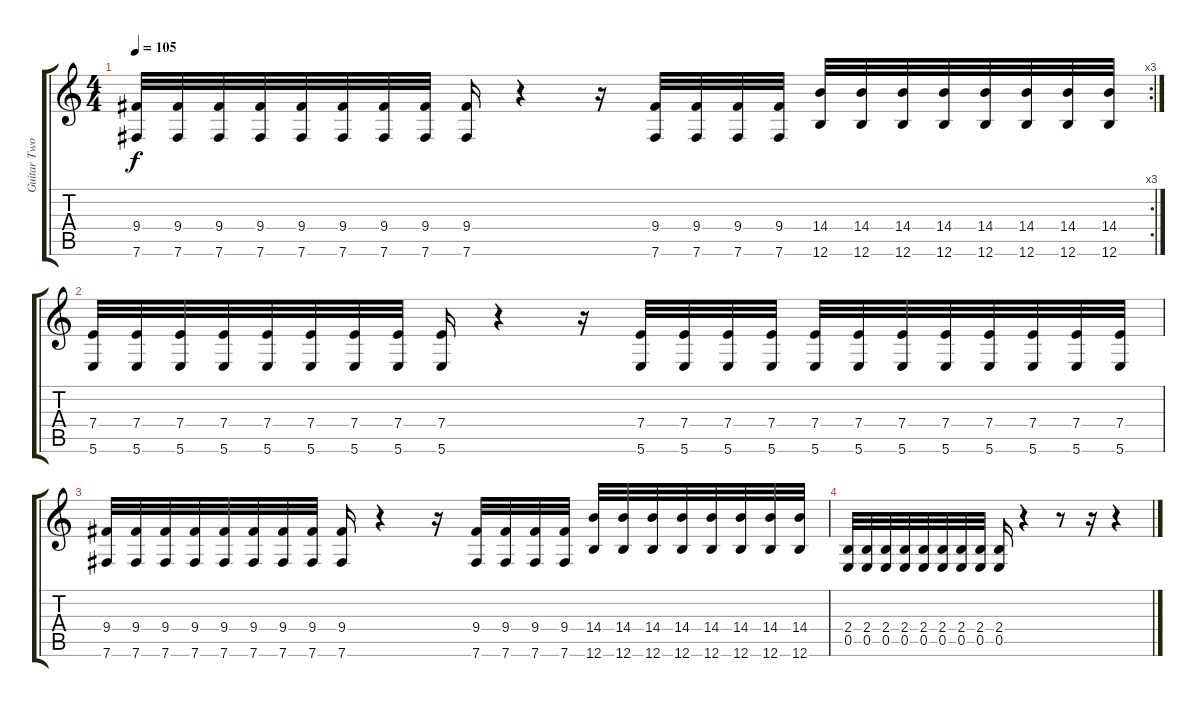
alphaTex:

\track ("Guitar Two" "Guitar Two") {instrument distortionguitar}
\staff {score tabs}
\tuning (B3 Gb3 D3 A2 E2 B1) {hide}
\rc 3
\ts (4 4)
\tempo 105
\clef g2
\ks c
(9.4 7.6).32{dy f} (9.4 7.6).32 (9.4 7.6).32 (9.4 7.6).32 (9.4 7.6).32 (9.4 7.6).32 (9.4 7.6).32 (9.4 7.6).32 (9.4 7.6).16 r.4 r.16 (9.4 7.6).32 (9.4 7.6).32 (9.4 7.6).32 (9.4 7.6).32 (14.4 12.6).32 (14.4 12.6).32 (14.4 12.6).32 (14.4 12.6).32 (14.4 12.6).32 (14.4 12.6).32 (14.4 12.6).32 (14.4 12.6).32 |
(7.4 5.6).32 (7.4 5.6).32 (7.4 5.6).32 (7.4 5.6).32 (7.4 5.6).32 (7.4 5.6).32 (7.4 5.6).32 (7.4 5.6).32 (7.4 5.6).16 r.4 r.16 (7.4 5.6).32 (7.4 5.6).32 (7.4 5.6).32 (7.4 5.6).32 (7.4 5.6).32 (7.4 5.6).32 (7.4 5.6).32 (7.4 5.6).32 (7.4 5.6).32 (7.4 5.6).32 (7.4 5.6).32 (7.4 5.6).32 |
(9.4 7.6).32 (9.4 7.6).32 (9.4 7.6).32 (9.4 7.6).32 (9.4 7.6).32 (9.4 7.6).32 (9.4 7.6).32 (9.4 7.6).32 (9.4 7.6).16 r.4 r.16 (9.4 7.6).32 (9.4 7.6).32 (9.4 7.6).32 (9.4 7.6).32 (14.4 12.6).32 (14.4 12.6).32 (14.4 12.6).32 (14.4 12.6).32 (14.4 12.6).32 (14.4 12.6).32 (14.4 12.6).32 (14.4 12.6).32 |
(2.4 0.5).32 (2.4 0.5).32 (2.4 0.5).32 (2.4 0.5).32 (2.4 0.5).32 (2.4 0.5).32 (2.4 0.5).32 (2.4 0.5).32 (2.4 0.5).16 r.4 r.8 r.16 r.4
